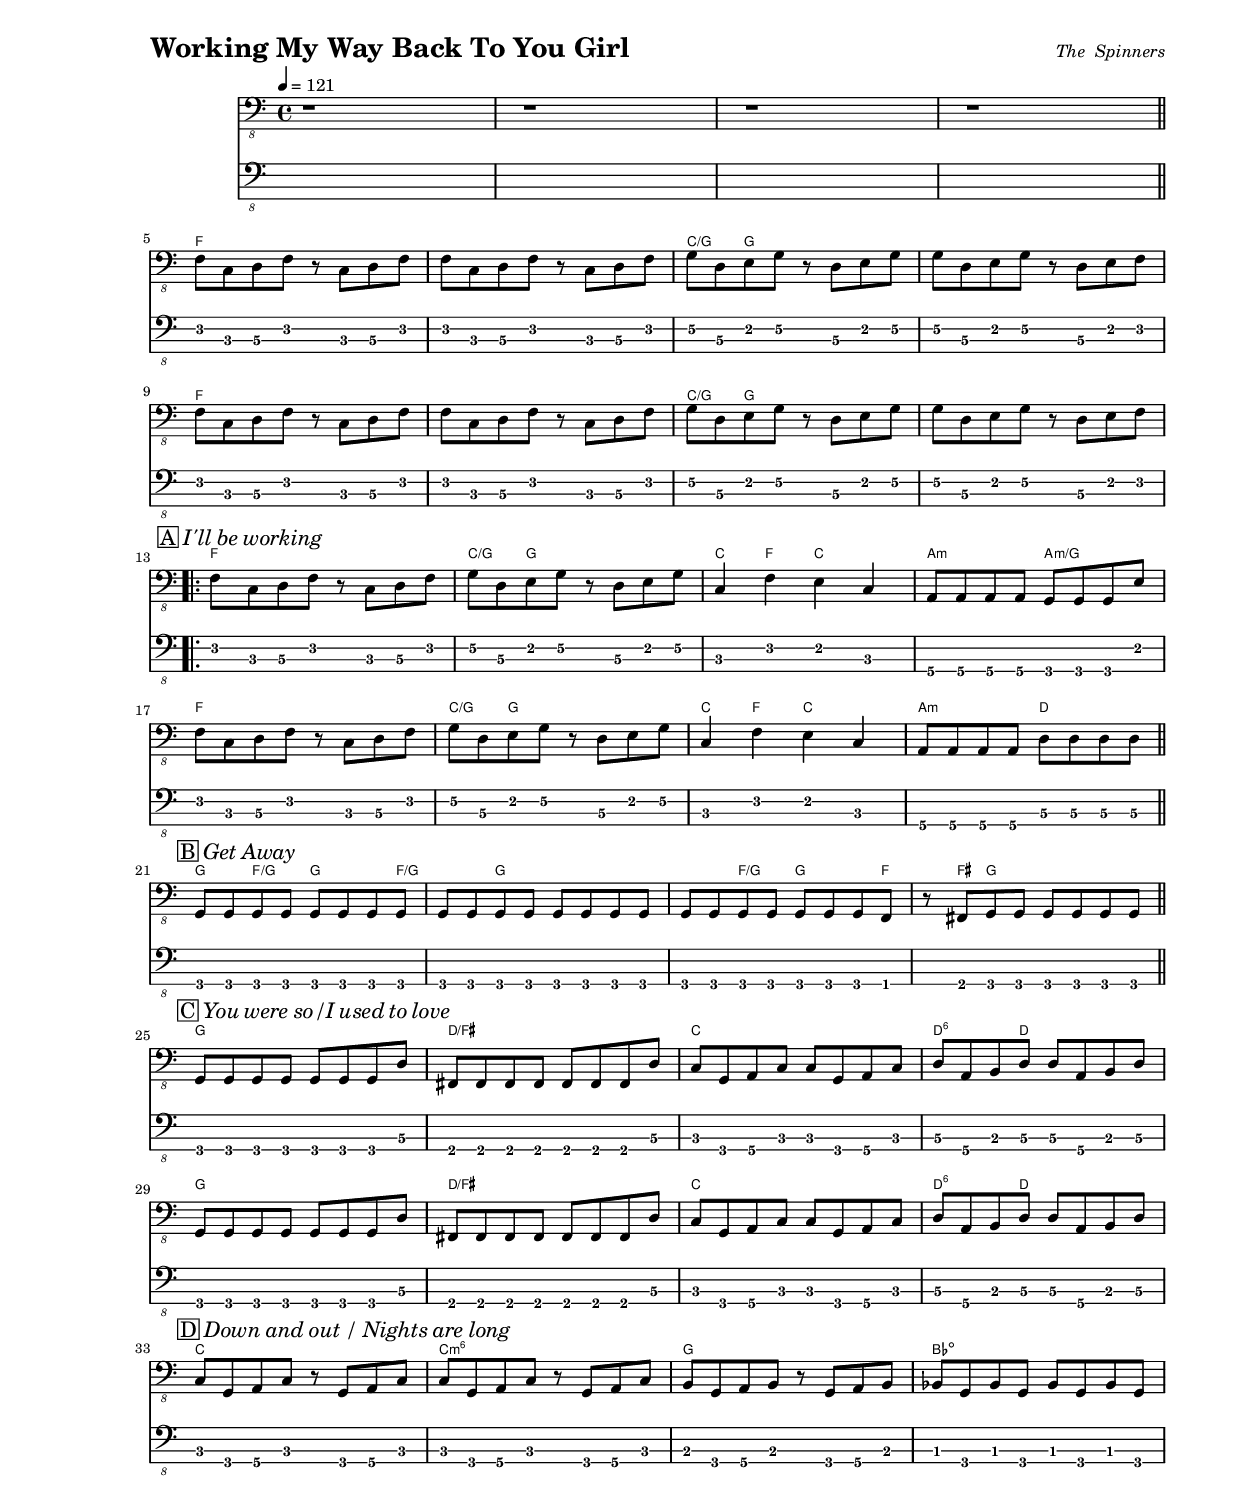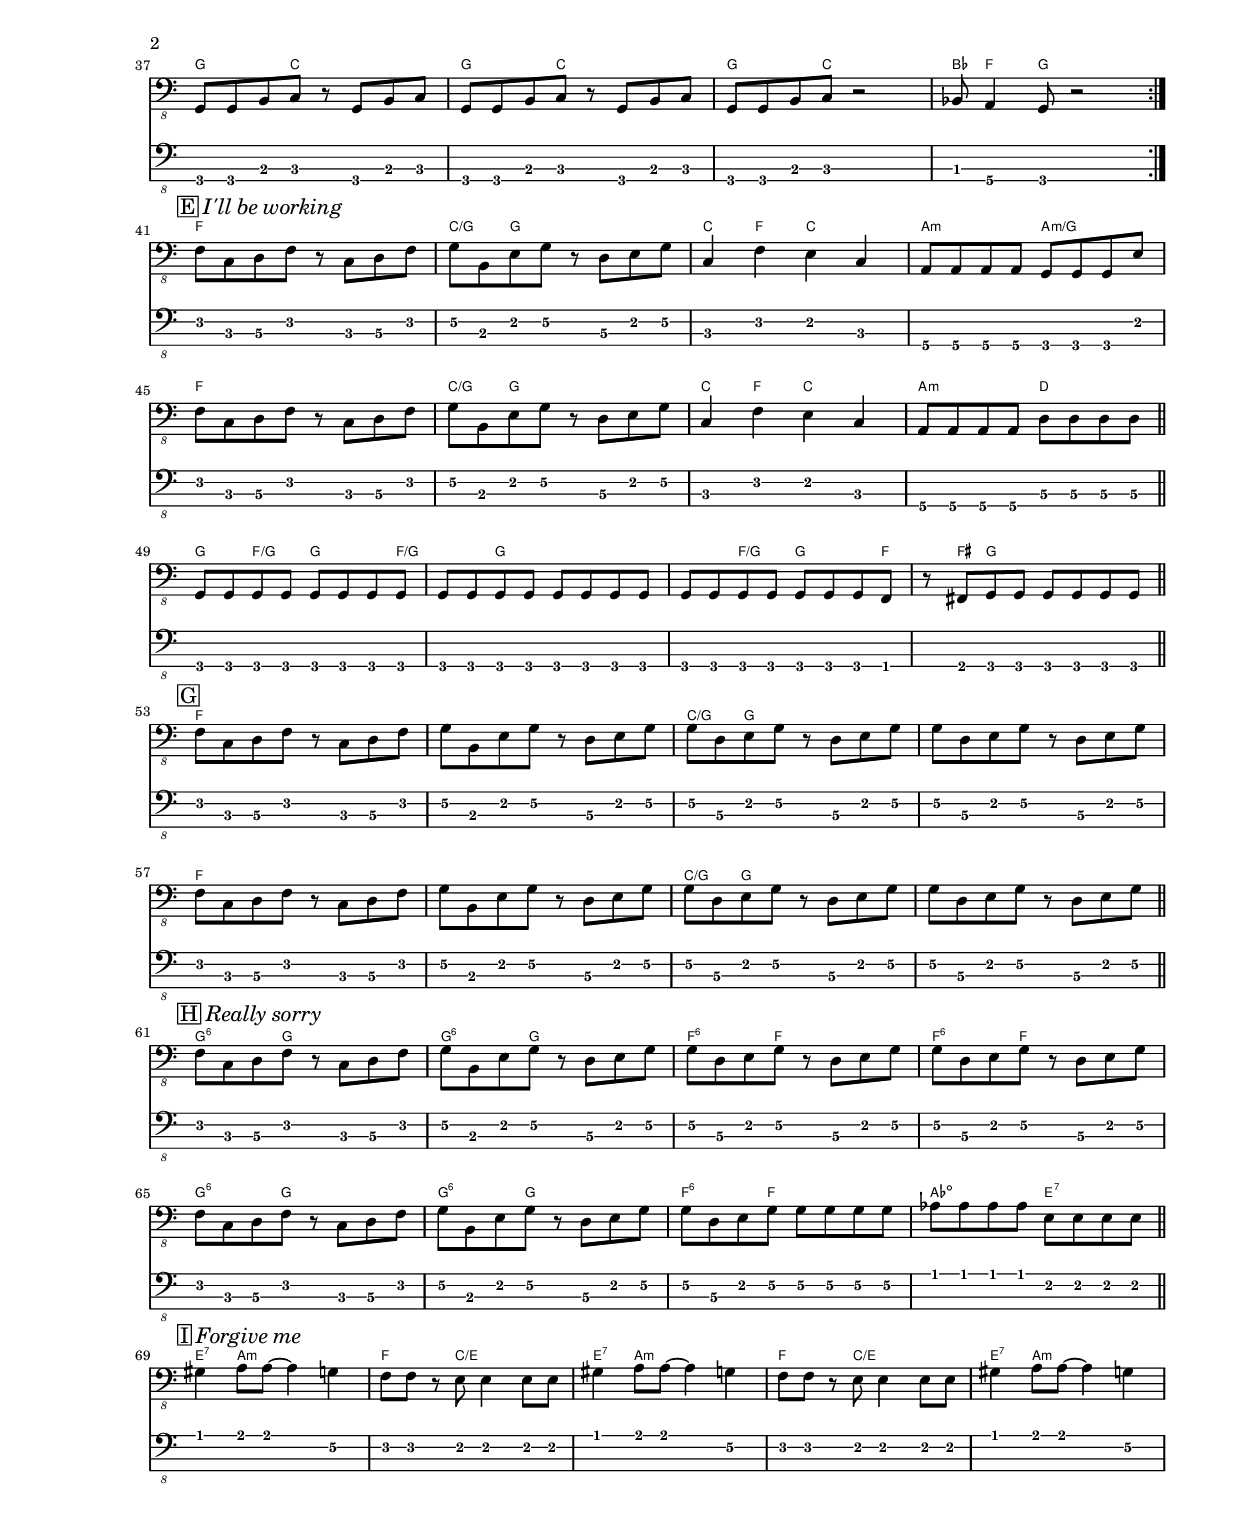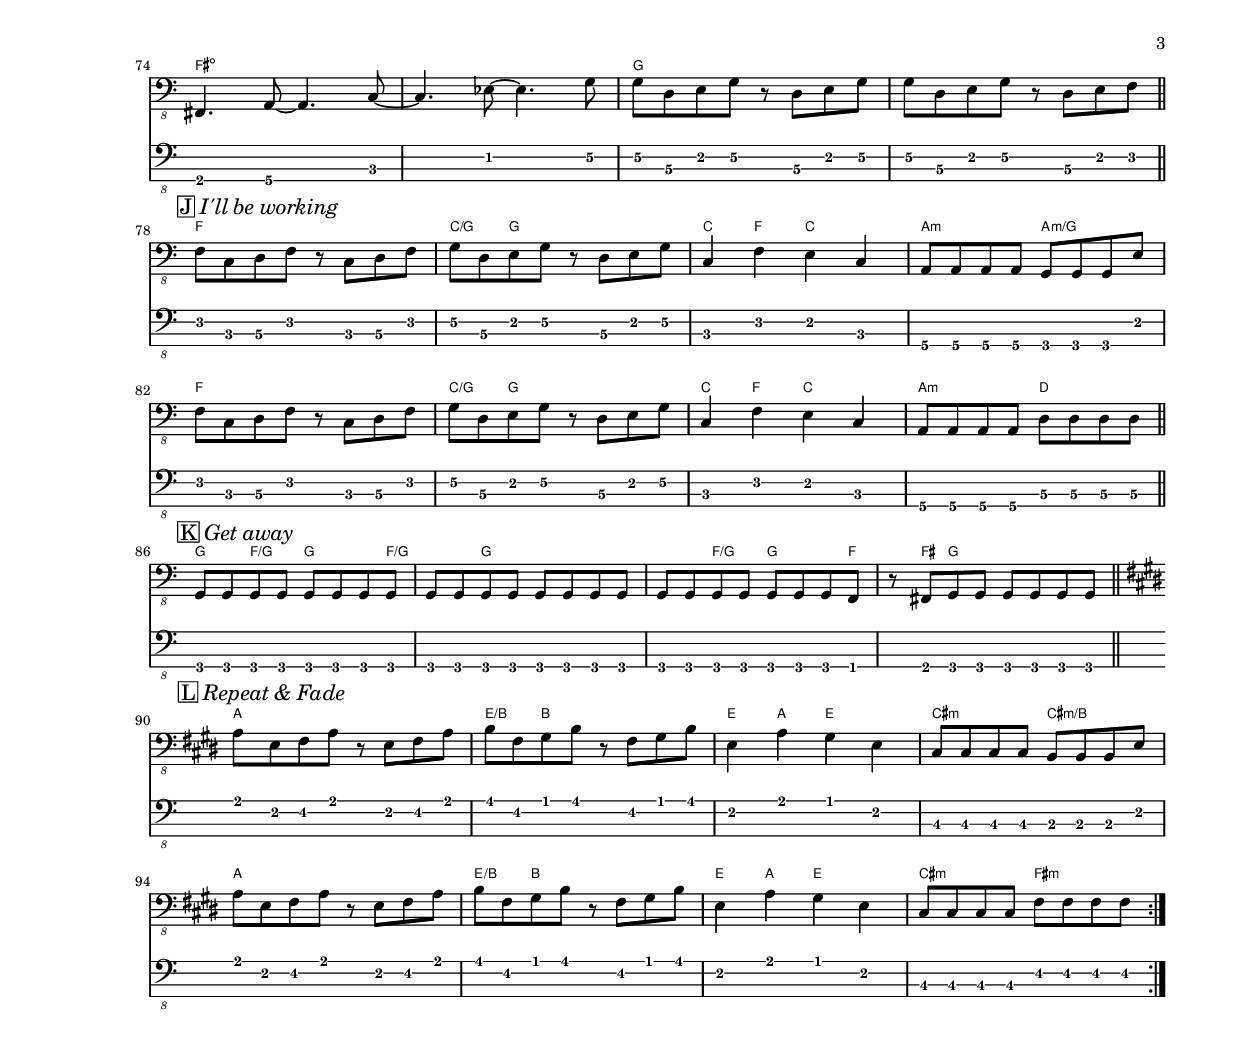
% LilyBin

\version "2.18.0"
\include "english.ly"

\header {
  piece = \markup { \fontsize #4 \bold "Working My Way Back To You Girl" }
  opus = \markup { \italic "The	 Spinners" }
}

\paper { 
  left-margin = 1.0 \in
  right-margin = 0.5 \in
  top-margin = 1.0 \in
  bottom-margin = 1.0 \in
}

#(set-global-staff-size 15)

cbreak = { 
  \break
} 
sbreak = { \break }


global = {
  \time 4/4
  \tempo 4 = 121
}

my_notes = \relative c {
  \clef "bass_8"
  \key c \major
  
  %% 1
  r1 | r1 | r1 | r1 \bar "||"
  
  %% 5
  \sbreak
  f,8 c d f r c d f | f c d f r c d f | g8 d e g r d e g | g d e g r d e f |
  \cbreak
  f8 c d f r c d f | f c d f r c d f | g8 d e g r d e g | g d e g r d e f |
  
  %% 13 
  \sbreak
  \repeat volta 2 {
    
    f8 \mark \markup { \box A \italic {I'll be working} }
    c d f r c d f | g8 d e g r d e g | c,4 f e c | a8 a a a g g g e' |
    
    %% 17
    \cbreak
    f8 c d f r c d f | g8 d e g r d e g | c,4 f e c | a8 a a a d d d d \bar "||"
    
    %% 21
    \sbreak
    \mark \markup { \box B \italic {Get Away} }
    g,8 g g g g g g g | g g g g g g g g | g g g g g g g f | r8 fs g g g g g g \bar "||"
    
    %% 25
    \sbreak
    \mark \markup { \box C \italic {You were so/I used to love} }
    g8 g g g g g g d' | fs, fs fs fs fs fs fs d' | c g a c c g a c | d a b d d a b d |
    
    %% 29
    \cbreak
    g,8 g g g g g g d' | fs, fs fs fs fs fs fs d' | c g a c c g a c | d a b d d a b d |
    
    % 33
    \sbreak
     \mark \markup { \box D \italic {Down and out / Nights are long} }
    c8 g a c r g a c | c g a c r g a c | b g a b r g a b | bf g bf g bf g bf g |
    
    %% 37
    \cbreak
    g g b c r g b c | g g b c r g b c | g g b c r2 | bf8 a4 g8 r2 |
  }
  
  %% 41
  \sbreak
  \mark \markup { \box E \italic {I'll be working} }
  f'8 c d f r c d f | g b, e g r d e g | c,4 f e c | a8 a a a g g g e' |

  %% 45
  \cbreak
  f8 c d f r c d f | g b, e g r d e g | c,4 f e c | a8 a a a d d d d \bar "||"
  
  %% 49
  \cbreak
  g,8 g g g g g g g | g g g g g g g g | g g g g g g g f | r fs g g g g g g \bar "||"
  
  %% 53
  \sbreak
  \mark \markup { \box G }
  f'8 c d f r c d f | g b, e g r d e g | g d e g r d e g | g d e g r d e g |  

  %% 57 
  \cbreak
  f8 c d f r c d f | g b, e g r d e g | g d e g r d e g | g d e g r d e g \bar "||"  

  %% 61
  \sbreak
  \mark \markup { \box H \italic { Really sorry } }
  f8 c d f r c d f | g b, e g r d e g | g d e g r d e g | g d e g r d e g |  

  %% 65
  \cbreak
  f8 c d f r c d f | g b, e g r d e g | g d e g g g g g | af af af af e e e e \bar "||"

  %% 69
  \sbreak
  \mark \markup { \box I \italic { Forgive me } }
  gs4 a8 a8~ a4 g | f8 f r e8 e4 e8 e8 | gs4 a8 a8~ a4 g | f8 f r e8 e4 e8 e8 | gs4 a8 a8~ a4 g  |
  
  %% 76
  \cbreak
  fs,4. a8~ a4. c8~ | c4. ef8~ ef4. g8 | g8 d e g r d e g | g d e g r d e f \bar "||"
  
  %% 80
  \sbreak
  \mark \markup { \box J \italic { I'll be working } }
  f8 c d f r c d f | g8 d e g r d e g | c,4 f e c | a8 a a a g g g e' |

  %% 84
  \cbreak
  f8 c d f r c d f | g8 d e g r d e g | c,4 f e c | a8 a a a d d d d \bar "||"
  
  %% 88 
  \sbreak
  \mark \markup { \box K \italic { Get away } }
  g,8 g g g g g g g | g g g g g g g g | g g g g g g g f | r8 fs g g g g g g \bar "||"
  

  \key e \major

  \sbreak
  \repeat volta 2 {
    %% 92
    a'8 \mark \markup { \box L \italic { Repeat & Fade } }
    e fs a r e fs a | b8 fs gs b r fs gs b | e,4 a gs e | cs8 cs cs cs b b b e |
    
    %% 96
    \cbreak
    a8 e fs a r e fs a | b8 fs gs b r fs gs b | e,4 a gs e | cs8 cs cs cs fs fs fs fs |
  }
  
}

my_chords = \chordmode {
  \set majorSevenSymbol = \markup { maj7 }

  %% 1
  s1 | s1 | s1 | s1 |

  %% 5
  f1 | s1 | c4/g g s2 | s1 |
  f1 | s1 | c4/g g s2 | s1 |

  \repeat volta 2 {
  
    %% 13
    f1 | c4/g g s2 | c4 f c s | a2:min a2:min/g |
    
    %% 17
    f1 | c4/g g s2 | c4 f c s | a2:min d |
    
    %% 21
    g4 f4/g g4. f8/g | s4 g s2 | s4 f/g g4. f8 | s8 fs8 g4 s2 |
    
    %% 25
    g1 | d/fs | c | d8:6 s8 s8 d8 s2 |
    %% 29
    g1 | d/fs | c | d8:6 s8 s8 d8 s2 |
  
    %% 33
    c1 | c:min6 | g | bf:dim |
    %% 37
    g4.  c8 s2 | g4.  c8 s2 | g4.  c8 s2 | bf8 f4 g8 s2 |
  }
  
  %% 41
  f1 | c4/g g2. | c4 f c2 | a2:min a2:min/g | 

  %% 45
  f1 | c4/g g2. | c4 f c2 | a2:min d2 | 
  
  %% 49
  g4 f/g g4. f8/g | s4 g2. | s4 f/g g4. f8 | s8 fs g2. | 
  
  %% 53
  f1 | s1 | c4/g g2. | s1 |
  
  %% 57
  f1 | s1 | c4/g g2. | s1 |
  
  %% 61
  g4.:6 g8 s2 | g4.:6 g8 s2 | f4.:6 f8 s2 | f4.:6 f8 s2 |
  
  %% 66
  g4.:6 g8 s2 | g4.:6 g8 s2 | f4.:6 f8 s2 | af2:dim e2:7 |
  
  %% 69
  e4:7 a:min s2 | f4. c8/e s2 | e4:7 a:min s2 | f4. c8/e s2 | e4:7 a:min s2 |
  
  %% 76
  fs1:dim | s1 | g1 | s1 |
  
  %% 80
  f1 | c4/g g s2 | c4 f c s | a2:min a2:min/g |
  
  %% 84
  f1 | c4/g g s2 | c4 f c s | a2:min d |

  %% 88
  g4 f4/g g4. f8/g | s4 g s2 | s4 f/g g4. f8 | s8 fs8 g4 s2 |
  
  \key e \major

  \sbreak
  \repeat volta 2 {
    %% 92
    a1 | e4/b b s2 | e4 a e s | cs2:min cs2:min/b |
    
    %% 96
    a1 | e4/b b s2 | e4 a e s | cs2:min fs2:min |
  }  

}

ticktock = \drummode {
}


my_music = <<
  \new ChordNames {
    \set ChordNames.midiInstrument = "percussive organ"
    \set ChordNames.midiMaximumVolume = #0.2
    \set chordChanges = ##t
    \global
    \my_chords
  }
  \new Staff {
    \set Staff.midiInstrument = #"electric bass (finger)"
    \set Staff.midiMinimumVolume = #0.7
    \set Staff.midiMaximumVolume = #0.95
    \global
    \my_notes
  }
  \tag #'scoreOnly
  \new TabStaff
    \with { stringTunings = #bass-tuning } 
  { 
    \set TabStaff.minimumFret = #1
    \set TabStaff.restrainOpenStrings = ##t
    \global
    \my_notes
  }
  \tag #'midiOnly
  \new DrumStaff = TickTock <<
    \new DrumVoice = "ticktock" {
      \set DrumStaff.instrumentName = "TickTock"
      \set DrumStaff.midiMaximumVolume = #0.7
      \global
      \ticktock
    }
  >>
>>
  
\score {
  \removeWithTag #'midiOnly \my_music
  \layout {
    \context {
      \Score
        \override StringNumber #'stencil = ##f
        \override ChordName.font-size = -2
    }
  }
}

\score {
  \removeWithTag #'scoreOnly \unfoldRepeats \my_music
  \midi {}
}
